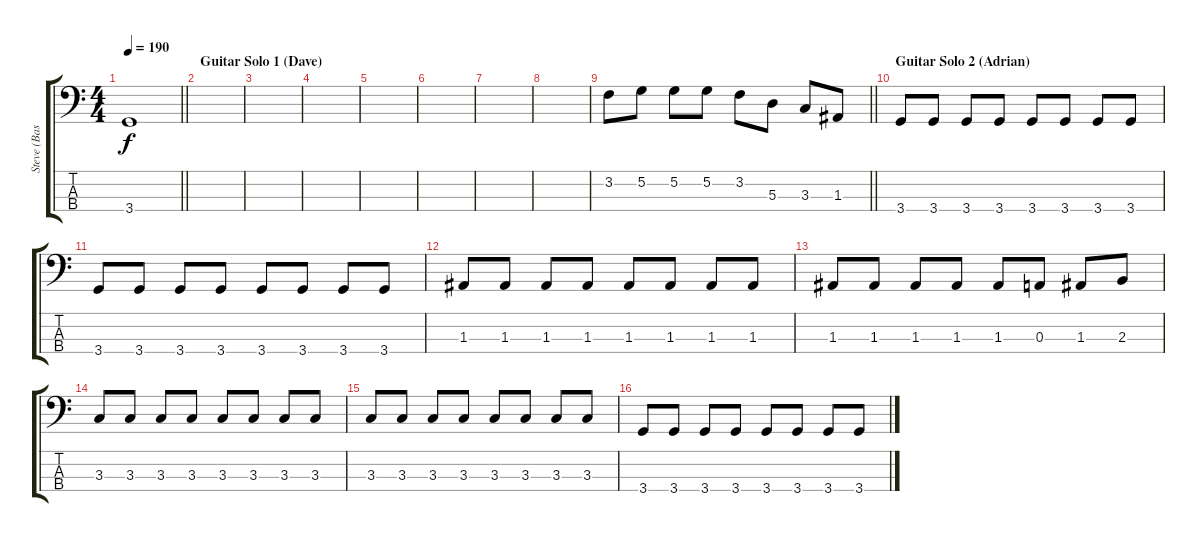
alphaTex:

\track ("Steve (Bass)" "Steve (Bas") {instrument electricbassfinger}
\staff {score tabs}
\tuning (G2 D2 A1 E1) {hide}
\ts (4 4)
\tempo 190
\clef f4
\barLineRight lightlight
\ks c
3.4{t}.1{dy f} |
\section ("" "Guitar Solo 1 (Dave)")
|
|
|
|
|
|
|
\barLineRight lightlight
3.2.8 5.2.8 5.2.8 5.2.8 3.2.8 5.3.8 3.3.8 1.3.8 |
\section ("" "Guitar Solo 2 (Adrian)")
3.4.8 3.4.8 3.4.8 3.4.8 3.4.8 3.4.8 3.4.8 3.4.8 |
3.4.8 3.4.8 3.4.8 3.4.8 3.4.8 3.4.8 3.4.8 3.4.8 |
1.3.8 1.3.8 1.3.8 1.3.8 1.3.8 1.3.8 1.3.8 1.3.8 |
1.3.8 1.3.8 1.3.8 1.3.8 1.3.8 0.3.8 1.3.8 2.3.8 |
3.3.8 3.3.8 3.3.8 3.3.8 3.3.8 3.3.8 3.3.8 3.3.8 |
3.3.8 3.3.8 3.3.8 3.3.8 3.3.8 3.3.8 3.3.8 3.3.8 |
3.4.8 3.4.8 3.4.8 3.4.8 3.4.8 3.4.8 3.4.8 3.4.8
